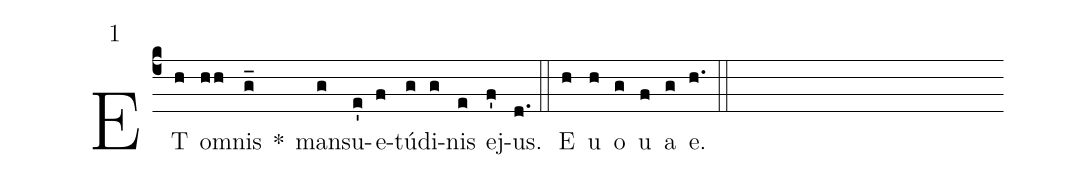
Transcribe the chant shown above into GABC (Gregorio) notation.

mode:1;
%%
(c4)ET(h) om(hh)nis(g_) *() man(g)su(e')e(f)tú(g)di(g)nis(e) ej(f')us.(d.) (::) <eu>E(h) u(h) o(g) u(f) a(g) e.</eu>(h.) (::)
